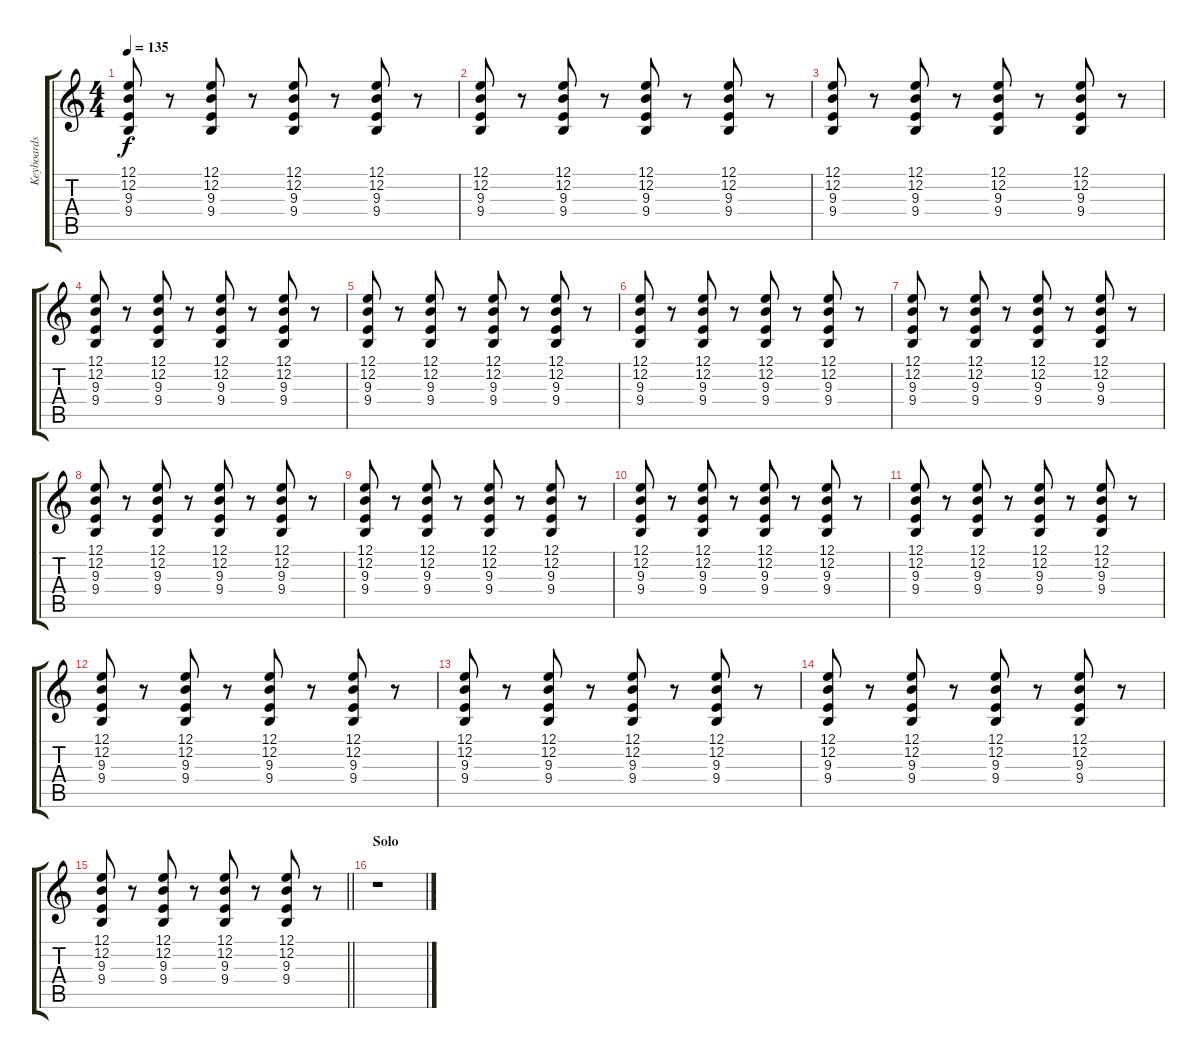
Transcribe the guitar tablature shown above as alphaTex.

\track ("Keyboards" "Keyboards") {instrument lead1square}
\staff {score tabs}
\tuning (E4 B3 G3 D3 A2 E2) {hide}
\ts (4 4)
\tempo 135
\clef g2
\ks c
(12.1 12.2 9.3 9.4).8{dy f} r.8 (12.1 12.2 9.3 9.4).8 r.8 (12.1 12.2 9.3 9.4).8 r.8 (12.1 12.2 9.3 9.4).8 r.8 |
(12.1 12.2 9.3 9.4).8 r.8 (12.1 12.2 9.3 9.4).8 r.8 (12.1 12.2 9.3 9.4).8 r.8 (12.1 12.2 9.3 9.4).8 r.8 |
(12.1 12.2 9.3 9.4).8 r.8 (12.1 12.2 9.3 9.4).8 r.8 (12.1 12.2 9.3 9.4).8 r.8 (12.1 12.2 9.3 9.4).8 r.8 |
(12.1 12.2 9.3 9.4).8 r.8 (12.1 12.2 9.3 9.4).8 r.8 (12.1 12.2 9.3 9.4).8 r.8 (12.1 12.2 9.3 9.4).8 r.8 |
(12.1 12.2 9.3 9.4).8 r.8 (12.1 12.2 9.3 9.4).8 r.8 (12.1 12.2 9.3 9.4).8 r.8 (12.1 12.2 9.3 9.4).8 r.8 |
(12.1 12.2 9.3 9.4).8 r.8 (12.1 12.2 9.3 9.4).8 r.8 (12.1 12.2 9.3 9.4).8 r.8 (12.1 12.2 9.3 9.4).8 r.8 |
(12.1 12.2 9.3 9.4).8 r.8 (12.1 12.2 9.3 9.4).8 r.8 (12.1 12.2 9.3 9.4).8 r.8 (12.1 12.2 9.3 9.4).8 r.8 |
(12.1 12.2 9.3 9.4).8 r.8 (12.1 12.2 9.3 9.4).8 r.8 (12.1 12.2 9.3 9.4).8 r.8 (12.1 12.2 9.3 9.4).8 r.8 |
(12.1 12.2 9.3 9.4).8 r.8 (12.1 12.2 9.3 9.4).8 r.8 (12.1 12.2 9.3 9.4).8 r.8 (12.1 12.2 9.3 9.4).8 r.8 |
(12.1 12.2 9.3 9.4).8 r.8 (12.1 12.2 9.3 9.4).8 r.8 (12.1 12.2 9.3 9.4).8 r.8 (12.1 12.2 9.3 9.4).8 r.8 |
(12.1 12.2 9.3 9.4).8 r.8 (12.1 12.2 9.3 9.4).8 r.8 (12.1 12.2 9.3 9.4).8 r.8 (12.1 12.2 9.3 9.4).8 r.8 |
(12.1 12.2 9.3 9.4).8 r.8 (12.1 12.2 9.3 9.4).8 r.8 (12.1 12.2 9.3 9.4).8 r.8 (12.1 12.2 9.3 9.4).8 r.8 |
(12.1 12.2 9.3 9.4).8 r.8 (12.1 12.2 9.3 9.4).8 r.8 (12.1 12.2 9.3 9.4).8 r.8 (12.1 12.2 9.3 9.4).8 r.8 |
(12.1 12.2 9.3 9.4).8 r.8 (12.1 12.2 9.3 9.4).8 r.8 (12.1 12.2 9.3 9.4).8 r.8 (12.1 12.2 9.3 9.4).8 r.8 |
\barLineRight lightlight
(12.1 12.2 9.3 9.4).8 r.8 (12.1 12.2 9.3 9.4).8 r.8 (12.1 12.2 9.3 9.4).8 r.8 (12.1 12.2 9.3 9.4).8 r.8 |
\section ("" "Solo")
r.1
